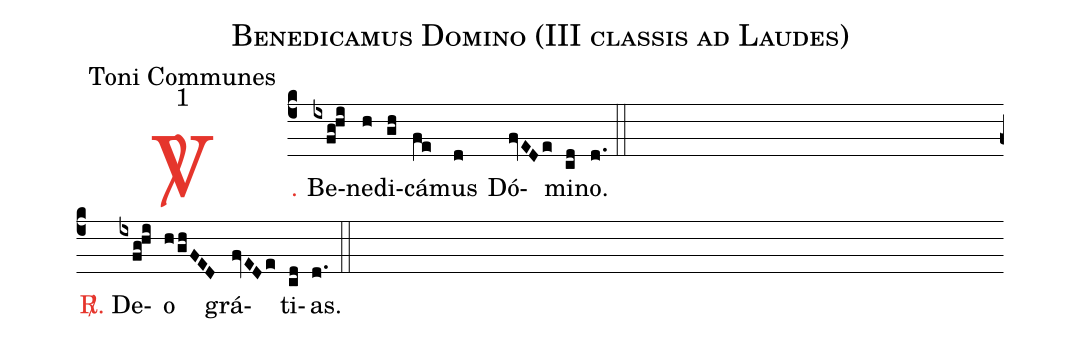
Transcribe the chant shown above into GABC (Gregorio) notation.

name:Benedicamus Domino (III classis ad Laudes);
office-part:Toni Communes;
mode:1;
%%
(c4)
<c><sp>V/</sp>.</c> Be(ixfg@hi)ne(h)di(gh)cá(fe)mus(d) Dó(fvEDe)mi(cd)no.(d.) (::Z)
<c><sp>R/</sp>.</c> De(ixfg@hi)o(h/ghFED) grá(fvEDe)ti(cd)as.(d.) (::)
